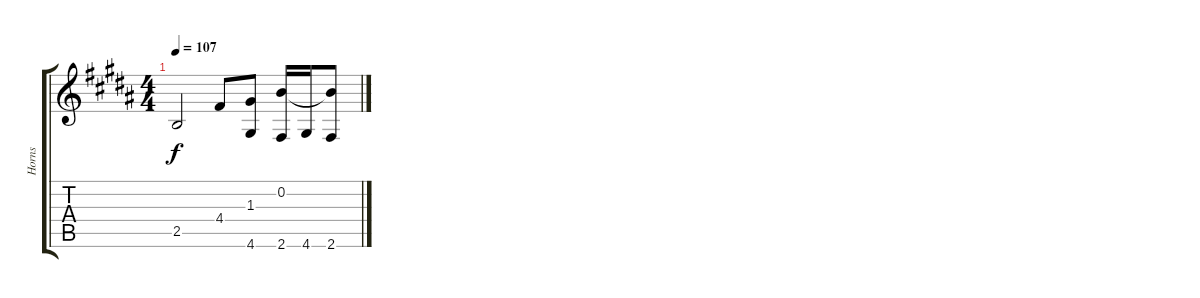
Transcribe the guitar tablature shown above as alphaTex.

\track ("Horns" "Horns") {instrument brasssection}
\staff {score tabs}
\tuning (E5 B4 G4 D4 A3 E3) {hide}
\ts (4 4)
\tempo 107
\clef g2
\ks b
2.5{t}.2{dy f} 4.4.8 (1.3 4.6).8 (0.2 2.6).16 4.6.16 (0.2{t} 2.6).8
